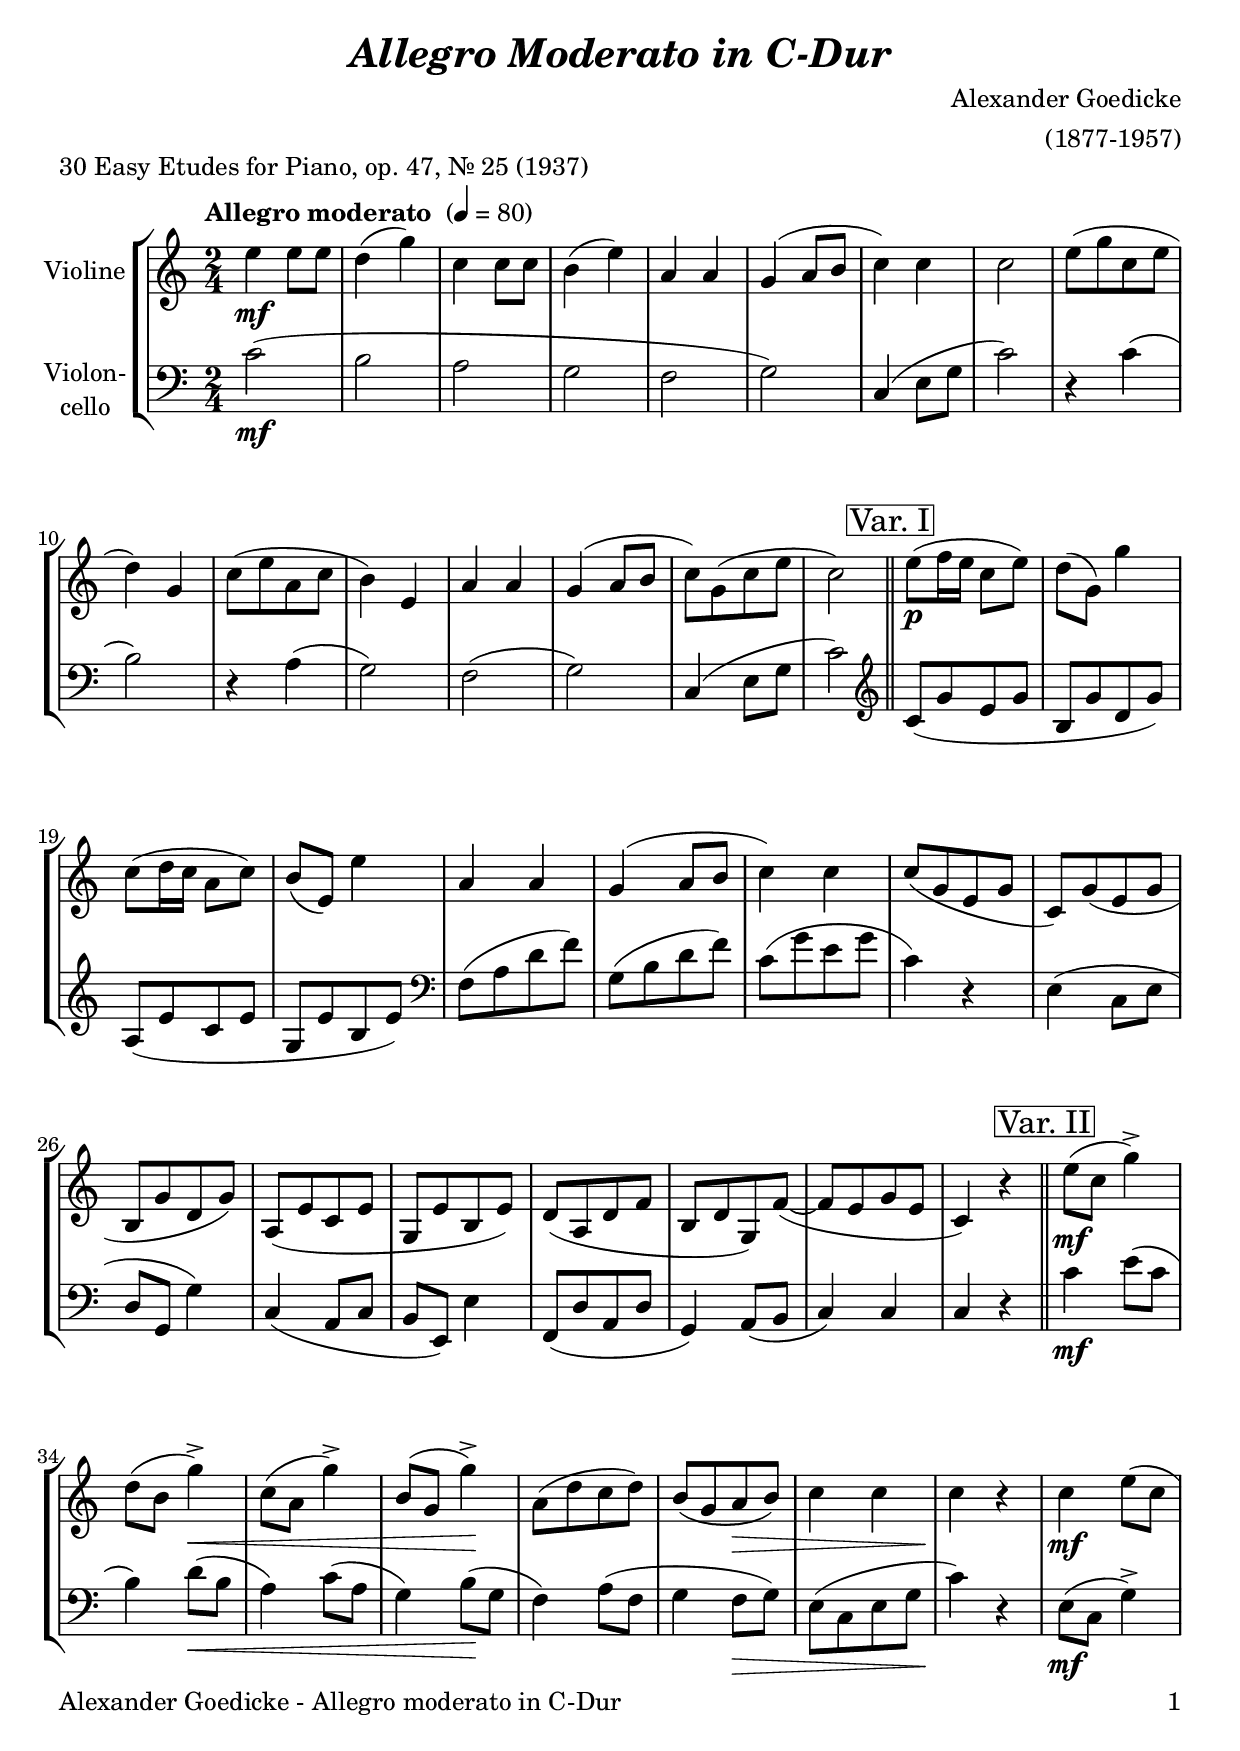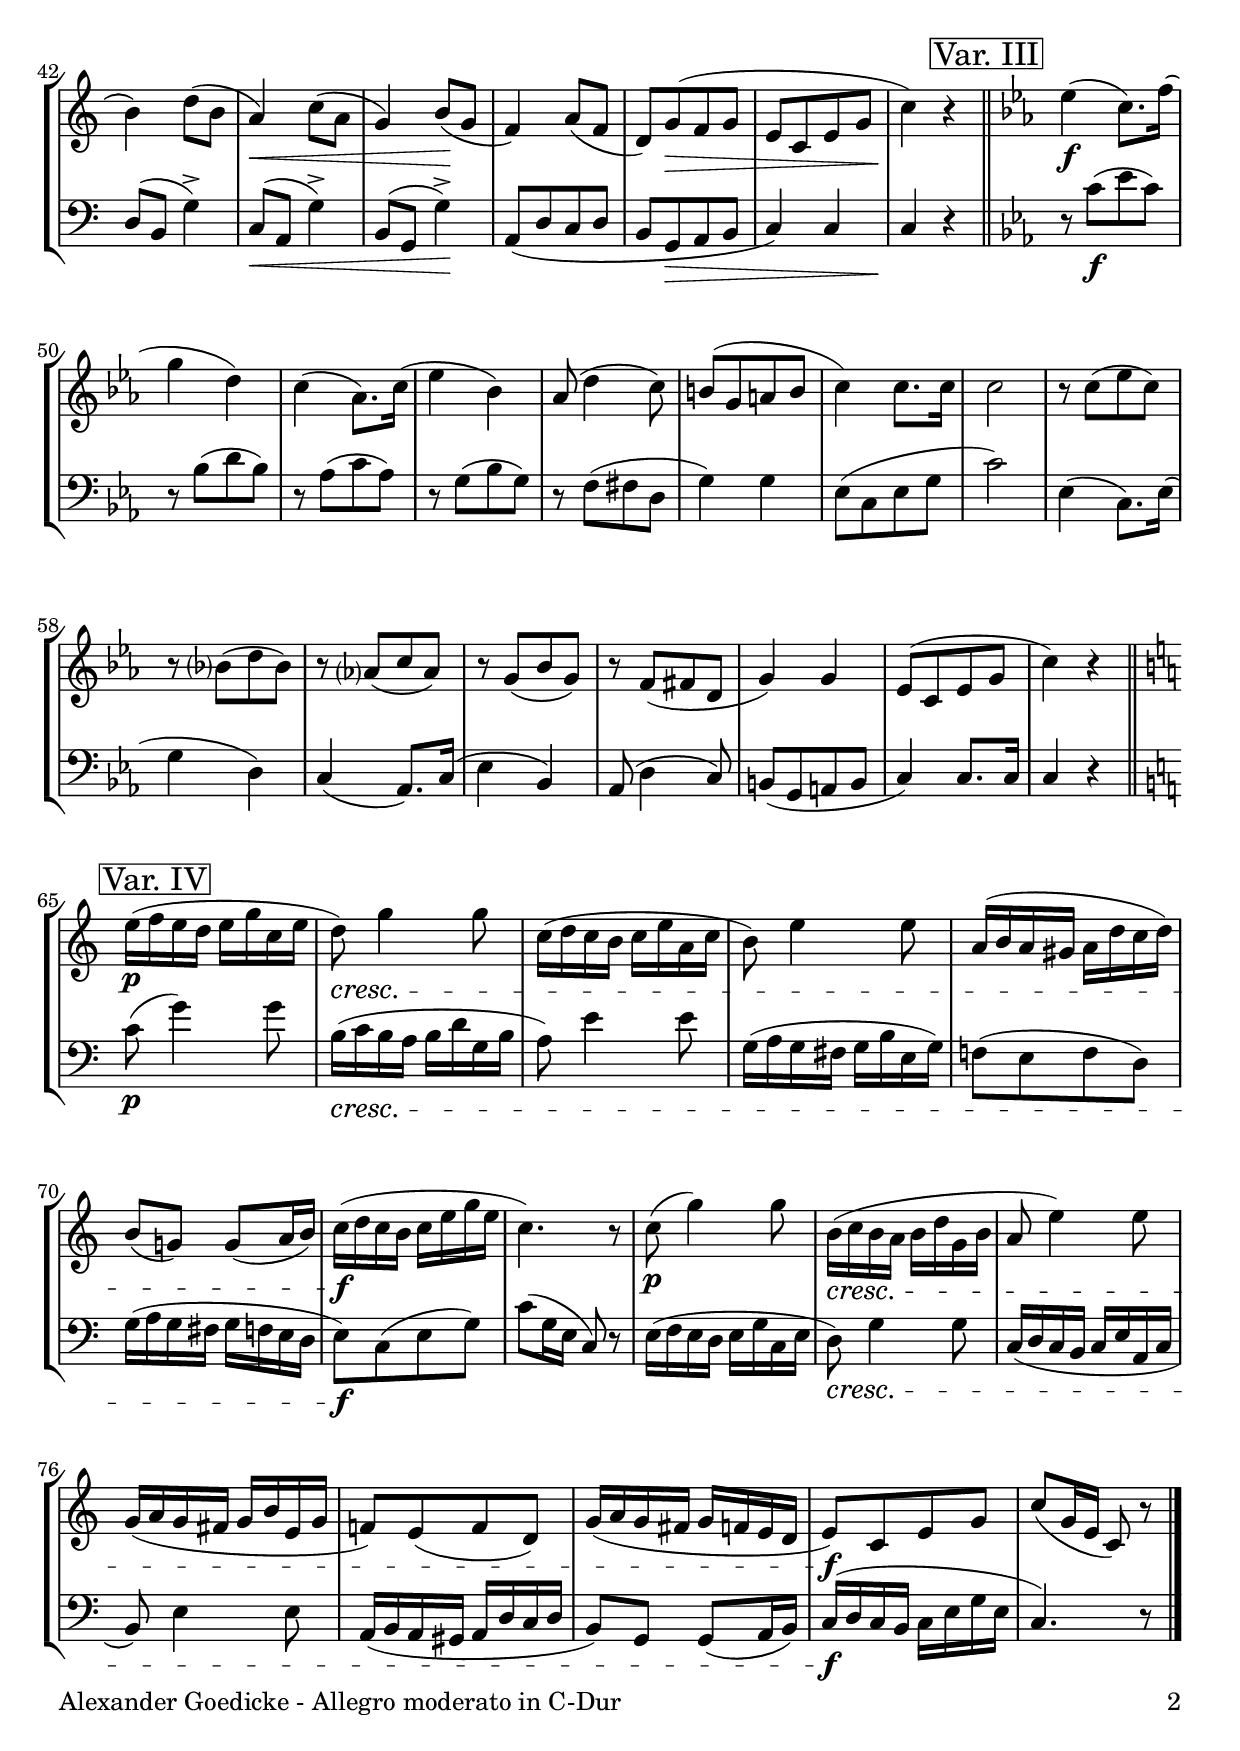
\version "2.18.2"
\include "deutsch.ly"
  
#(set-global-staff-size 22)

\header {
  title     = \markup \bold \italic "Allegro Moderato in C-Dur"
  composer  = "Alexander Goedicke"
  arranger  = "(1877-1957)"
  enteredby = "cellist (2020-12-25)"
  piece     = "30 Easy Etudes for Piano, op. 47, Nr. 25 (1937)"
}

voiceconsts = {
  \key c \major
  \time 2/4
  \clef "treble"
%  \numericTimeSignature
%  Set default beaming for all staves
  \set Timing.beamExceptions = #'()
  \set Timing.baseMoment     = #(ly:make-moment 1 2)
  \set Timing.beatStructure  = #'(1)
  \tempo "Allegro moderato " 4=80
}

mivl = "violin"
%miba = "pizzicato strings"
miba = "cello"

arco = \markup \italic "arco"
pizz = \markup \italic "pizz."
rall = \mark \markup \box \italic "rall."
rit  = \mark \markup \box \italic "rit."
simi = \markup \italic "simile"

boxa = { \bar "||" \mark \markup \box "Var. I" }
boxb = { \bar "||" \mark \markup \box "Var. II" }
boxc = { \bar "||" \mark \markup \box "Var. III" \key c \minor }
boxd = { \bar "||" \mark \markup \box "Var. IV"  \key c \major }

va = \relative c'' {
  \voiceconsts

  e4\mf e8 e
  d4( g)
  c, c8 c
  h4( e)
  a, a
  g( a8 h
  c4) c
  c2

  e8( g c, e
  d4) g,
  c8( e a, c
  h4) e,
  a a
  g( a8 h
  c) g( c e
  c2) \boxa

  e8(\p f16 e c8[ e])
  d( g,) g'4
  c,8( d16 c a8[ c])
  h( e,) e'4
  a, a

  g( a8 h
  c4) c
  c8( g e g
  c,) g'( e g
  h, g' d g)

  a,( e' c e
  g, e' h e)
  d( a d f
  h, d g,) f'(~
  f e g e
  c4) r \boxb

  e'8(\mf c g'4)->
  d8( h g'4)->\<
  c,8( a g'4)->
  h,8( g g'4)->\!
  a,8( d c d)
  h( g a\> h)
  c4 c
  c\! r

  c\mf e8( c
  h4) d8( h
  a4)\< c8( a
  g4) h8(\! g
  f4) a8( f
  d) g(\> f g
  e c e g
  c4)\! r \boxc

  es(\f c8.) f16(
  g4 d)
  c( as8.) c16(
  es4 b)
  as8( d4 c8)

  h( g a h
  c4) c8. c16
  c2
  r8 c( es c)
  r b?( d b)
  r as?( c as)

  r g( b g)
  r f( fis d
  g4) g
  es8( c es g
  c4) r \boxd

  e16(\p f e d e[ g c, e]
  d8)\cresc g4 g8
  c,16( d c h c[ e a, c]

  h8) e4 e8
  a,16( h a gis a[ d c d])
  h8( g!) g([ a16 h])
  c(\f d c h c[ e g e]

  c4.) r8
  c(\p g'4) g8
  h,16(\cresc c h a h[ d g, h]

  a8 e'4) e8
  g,16( a g fis g[ h e, g]
  f!8) e( f d)

  g16( a g fis g[ f e d]
  e8)\f c e g
  c([ g16 e] c8) r \bar "|."
}

vb = \relative c' {
  \voiceconsts
  \clef "bass"

  c2(\mf
  h
  a
  g
  f
  g)
  c,4( e8 g
  c2)

  r4 c(
  h2)
  r4 a(
  g2)
  f(
  g)
  c,4( e8 g
  c2) \boxa \clef "treble"

  c8( g' e g
  h, g' d g)
  a,( e' c e
  g, e' h e) \clef "bass"
  f,( a d f)

  g,( h d f)
  c( g' e g
  c,4) r
  e,( c8 e
  d g, g'4)

  c,( a8 c
  h e,) e'4
  f,8( d' a d
  g,4) a8( h
  c4) c
  c r \boxb

  c'\mf e8( c
  h4) d8(\< h
  a4) c8( a
  g4) h8(\! g
  f4) a8( f
  g4 f8\> g)
  e( c e g
  c4)\! r

  e,8(\mf c g'4)->
  d8( h g'4)->
  c,8(\< a g'4)->
  h,8( g g'4)->\!
  a,8( d c d
  h g\> a h
  c4) c
  c\! r \boxc

  r8 c'(\f es c)
  r b( d b)
  r as( c as)
  r g( b g)
  r f( fis d

  g4) g
  es8( c es g
  c2)
  es,4( c8.) es16(
  g4 d)
  c( as8.) c16(

  es4 b)
  as8( d4 c8)
  h( g a h
  c4) c8. c16
  c4 r \boxd

  c'8(\p g'4) g8
  h,16(\cresc c h a h[ d g, h]
  a8) e'4 e8

  g,16( a g fis g[ h e, g])
  f!8( e f d)
  g16( a g fis g[ f e d]
  e8)\f c( e g)

  c([ g16 e] c8) r
  e16( f e d e[ g c, e]
  d8)\cresc g4 g8

  c,16( d c h c[ e a, c]
  h8) e4 e8
  a,16( h a gis a[ d c d]

  h8) g g([ a16 h])
  c(\f d c h c[ e g e]
  c4.) r8 \bar "|."
}


music = \new StaffGroup <<
      \new Staff {
	\set Staff.midiInstrument = \mivl
	\set Staff.instrumentName = \markup \center-column { "Violine" }
	\transpose c c { \va }
      }

      \new Staff {
	\set Staff.midiInstrument = \miba
	\set Staff.instrumentName = \markup \center-column { "Violon-" "cello" }
	\transpose c c { \vb }
      }
>>

\book {
   \paper {
    print-page-number = ##t
    print-first-page-number = ##t
    ragged-last-bottom = ##f
    oddHeaderMarkup = \markup \null
    evenHeaderMarkup = \markup \null
    oddFooterMarkup = \markup {
      \fill-line {
        \on-the-fly #print-page-number-check-first
        "Alexander Goedicke - Allegro moderato in C-Dur" \fromproperty #'page:page-number-string
      }
    }
    evenFooterMarkup = \oddFooterMarkup
  } \score {
    \music
    \layout {}
  }

  \score {
    \unfoldRepeats \music

    \midi {
      \context {
        \Score
      }
    }
  }
}